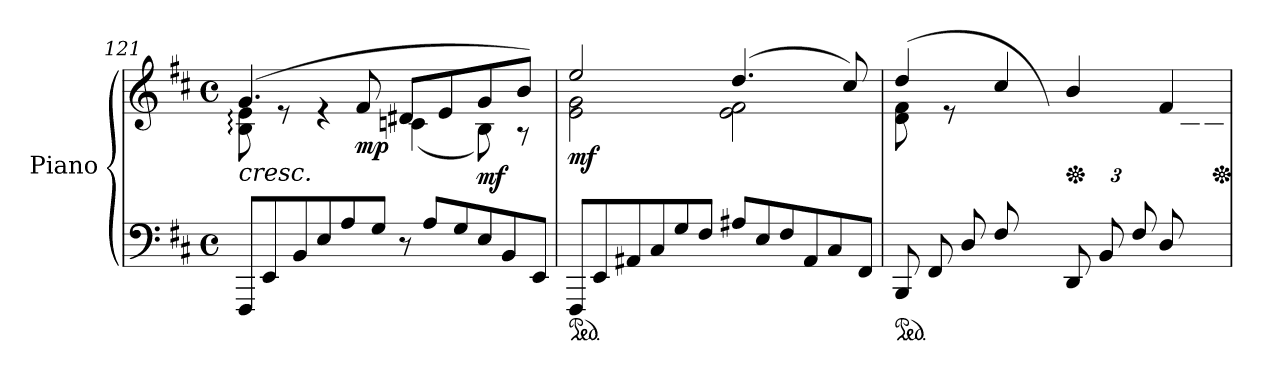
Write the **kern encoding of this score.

**kern	**kern	**dynam
*part1	*part1	*part1
*staff2	*staff1	*staff1/2
*I"Piano	*	*
*I'Pno.	*	*
*clefF4	*clefG2	*
*k[f#c#]	*k[f#c#]	*
*M4/4	*M4/4	*
*met(c)	*met(c)	*
*MM88	*MM88	*
*Xtuplet	*	*
=121	=121	=121
!	!	!LO:HP:b
*	*^	*
*	*	*^	*
12FFF#/L	(4.g/	8B\: 8e\:	4.g!yy	<
12EE/	.	.	.	.
.	.	8re	.	.
12BB/	.	.	.	.
12E/	.	4re	.	.
12A/	.	.	.	.
!	!	!	!	!LO:DY:b
.	8f#/	.	8rcyy	mp
12G/J	.	.	.	.
12r	8d#X/L	(4cn\	2rAyy	.
12A/L	.	.	.	.
.	8e/	.	.	.
12G/	.	.	.	.
!	!	!	!	!LO:DY:b
12E/	8g/	8B\)	.	mf
12BB/	.	.	.	.
.	8b/J)	8r	.	.
12EE/J	.	.	.	.
*	*v	*v	*v	*
.	.	[
=122	=122	=122
*ped	*	*
*	*^	*
!	!	!	!LO:DY:b
12FFF#/L	2ee/	2e\ 2g\	mf
12EE/	.	.	.
12AA#X/	.	.	.
12C#/	.	.	.
12G/	.	.	.
12F#/J	.	.	.
12A#X/L	(4.dd/	2e\ 2f#\	.
12E/	.	.	.
12F#/	.	.	.
12AA#/	.	.	.
12C#/	.	.	.
.	8cc#/)	.	.
12FF#/J	.	.	.
*	*v	*v	*
!!LO:PB:g=z
=123	=123	=123
*ped	*	*
*	*^	*
*	*	*^	*
(12BBB/L	(4dd/	8d\ 8f#\	3ryy	.
12FF#/	.	.	.	.
.	.	8r	.	.
12D/	.	.	.	.
12F#/	4cc#/	4ryy	.	.
6ryy	.	.	12e\	.
.	.	.	12d\J)	.
*	*Xped	*	*	*
(12DD/L	4b/	2ryy	3ryy	.
12BB/	.	.	.	.
12F#/	.	.	.	.
12D/	4f#/)	.	.	.
6ryy	.	.	12c#\	.
.	.	.	12B\J)	.
*	*Xped	*	*	*
*	*v	*v	*v	*
=	=	=
*-	*-	*-
